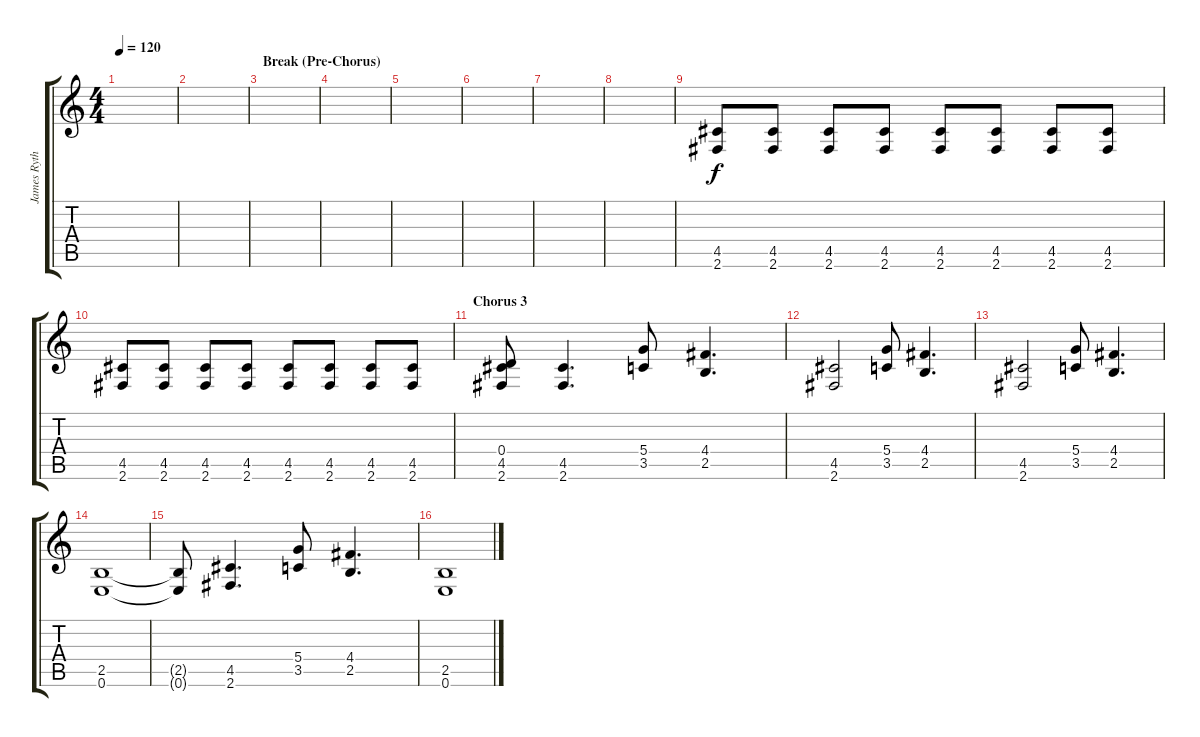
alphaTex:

\track ("James Rythm 2" "James Ryth") {instrument distortionguitar}
\staff {score tabs}
\tuning (E4 B3 G3 D3 A2 E2) {hide}
\ts (4 4)
\tempo 120
\clef g2
\ks c
|
|
\section ("" "Break (Pre-Chorus)")
|
|
|
|
|
|
(4.5 2.6).8{volume 10} (4.5 2.6).8 (4.5 2.6).8 (4.5 2.6).8 (4.5 2.6).8 (4.5 2.6).8 (4.5 2.6).8 (4.5 2.6).8 |
(4.5 2.6).8 (4.5 2.6).8 (4.5 2.6).8 (4.5 2.6).8 (4.5 2.6).8 (4.5 2.6).8 (4.5 2.6).8 (4.5 2.6).8 |
\section ("" "Chorus 3")
(0.4 4.5 2.6).8 (4.5 2.6).4{d} (5.4 3.5).8 (4.4 2.5).4{d} |
(4.5 2.6).2 (5.4 3.5).8 (4.4 2.5).4{d} |
(4.5 2.6).2 (5.4 3.5).8 (4.4 2.5).4{d} |
(2.5 0.6).1 |
(2.5{t} 0.6{t}).8 (4.5 2.6).4{d} (5.4 3.5).8 (4.4 2.5).4{d} |
(2.5 0.6).1
